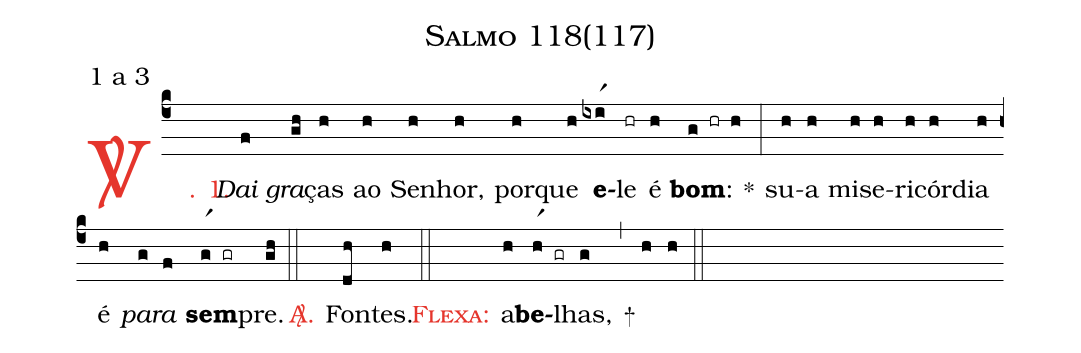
name: Salmo 118(117);
mode: 1;
mode-differentia: a 3;
%%
(c4)

<c><sp>V/</sp>. 1.</c>() <i>Dai</i>(f) <i>gra</i>(gh)ças(h) ao(h) Se(h)nhor,(h) por(h)que(h) <b>e</b>(ixir1)le(hr) é(h) <b>bom</b>:(g hr h) *(:) su(h)a(h) mi(h)se(h)ri(h)cór(h)dia(h) é(h) <i>pa</i>(g)<i>ra</i>(f) <b>sem</b>(gr1 gr)pre.(gh)

(::)

<c><sp>A/</sp>.</c>() Fon(dh)tes.(h)

(::)

<nlba><c><sc>Flexa</sc>:</c>() a</nlba>(h)<b>be</b>(hr1 gr)lhas,(g) +(,) (h) (h)

(::)
